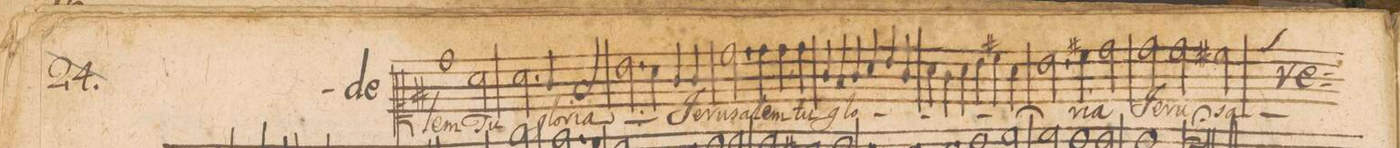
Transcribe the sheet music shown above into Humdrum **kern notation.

**kern	**text
*I"CANTVS.	*
*clefC1	*
*k[f#]	*
*met(c|)	*
*M3/2	*
1dd\	-lem
2a\	Tu
=44-	=44-
2.a\	glo-
4g/	-ri-
2f#/	-a
=45-	=45-
*	*ij
2.b\	glo-
4a\	-ri-
4g/	-a
*	*Xij
4g/	Je-
=46-	=46-
2.dd\	-ru-
4dd\	-sa-
4dd,<\	-lem
4dd\	tu
=47-	=47-
4g/	glo-
4f#/	.
4g/	.
4a/	.
4b/	.
4g/	.
=48-	=48-
4a\	.
4g\	.
4a\	.
4b\	.
4cc#X\	.
4a\	.
=49-	=49-
2.b\	.
4cc#X\	-ri-
2dd\	-a
=50-	=50-
2dd\	Je-
2dd\	-ru-
*custos:dd	*
2cc#X\	sa-
=51-	=51-
*-	*-
